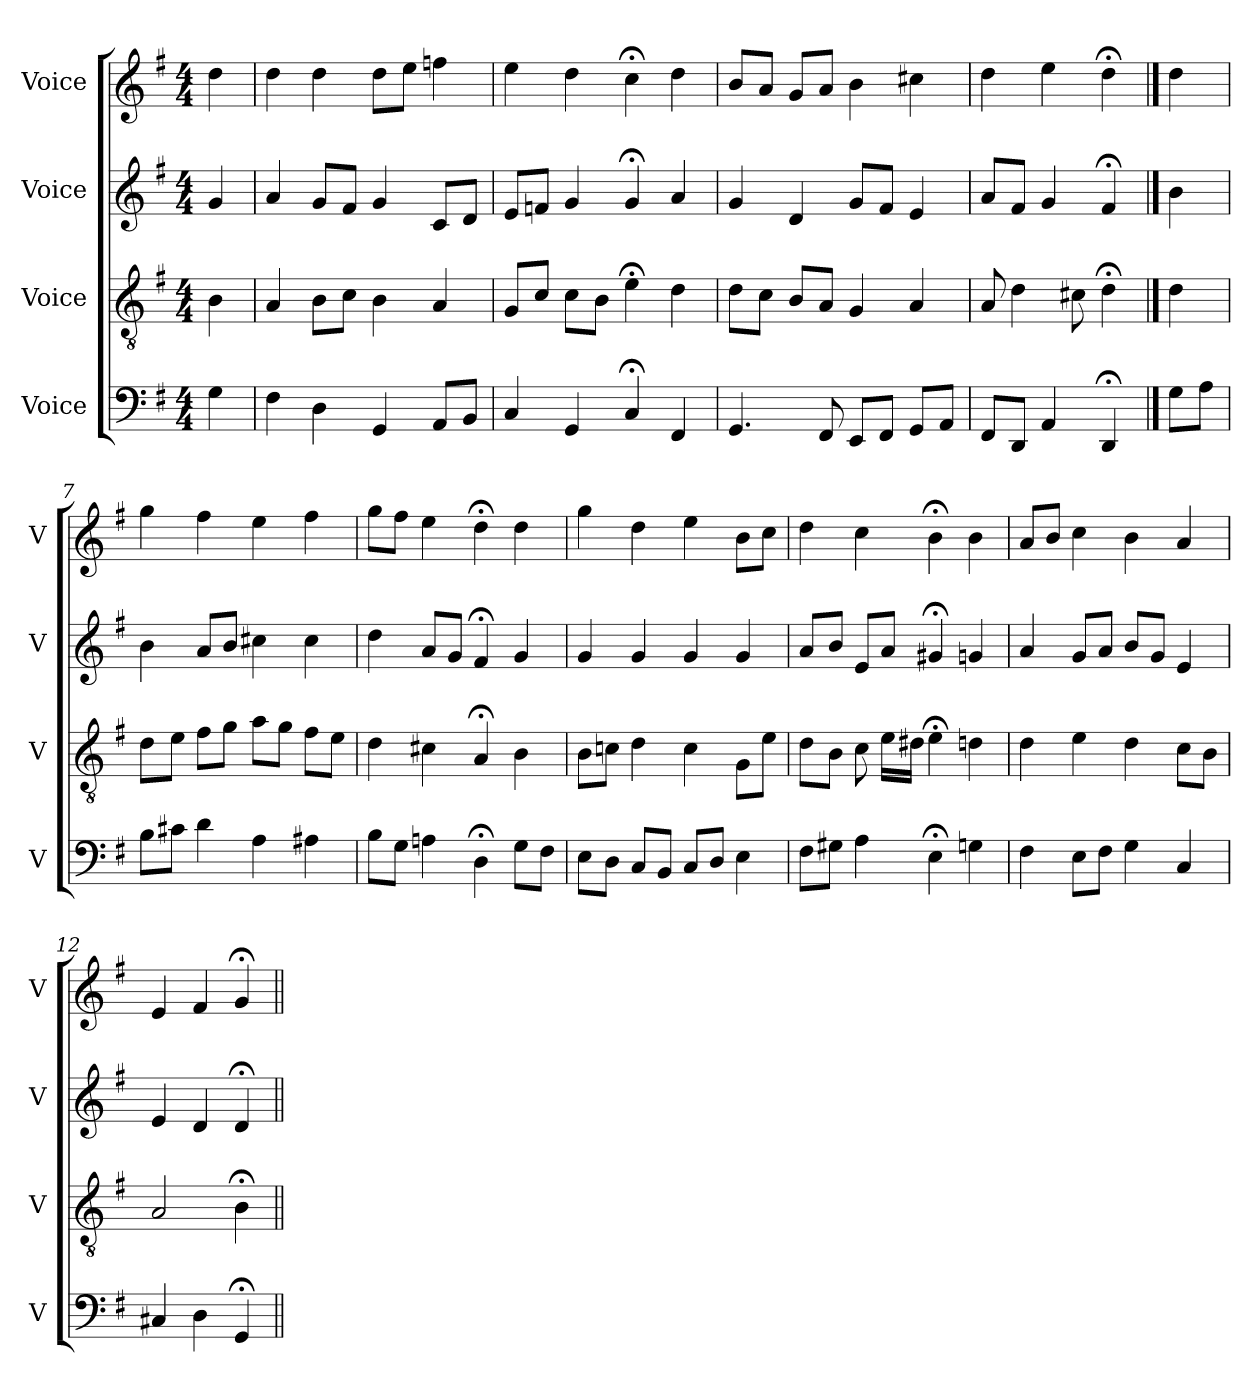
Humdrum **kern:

**kern	**kern	**kern	**kern
*part4	*part3	*part2	*part1
*staff4	*staff3	*staff2	*staff1
*I"Voice	*I"Voice	*I"Voice	*I"Voice
*I'V	*I'V	*I'V	*I'V
*clefF4	*clefGv2	*clefG2	*clefG2
*k[f#]	*k[f#]	*k[f#]	*k[f#]
*M4/4	*M4/4	*M4/4	*M4/4
*MM100	*MM100	*MM100	*MM100
=1	=1	=1	=1
4G\	4B\	4g/	4dd\
=2	=2	=2	=2
4F#\	4A/	4a/	4dd\
4D\	8B\L	8g/L	4dd\
.	8c\J	8f#/J	.
4GG/	4B\	4g/	8dd\L
.	.	.	8ee\J
8AA/L	4A/	8c/L	4ffn\
8BB/J	.	8d/J	.
=3	=3	=3	=3
4C/	8G/L	8e/L	4ee\
.	8c/J	8fn/J	.
4GG/	8c\L	4g/	4dd\
.	8B\J	.	.
4C;/	4e;\	4g;/	4cc;\
4FF#/	4d\	4a/	4dd\
=4	=4	=4	=4
4.GG/	8d\L	4g/	8b/L
.	8c\J	.	8a/J
.	8B/L	4d/	8g/L
8FF#/	8A/J	.	8a/J
8EE/L	4G/	8g/L	4b\
8FF#/J	.	8f#/J	.
8GG/L	4A/	4e/	4cc#X\
8AA/J	.	.	.
=5	=5	=5	=5
8FF#/L	8A/	8a/L	4dd\
8DD/J	4d\	8f#/J	.
4AA/	.	4g/	4ee\
.	8c#X\	.	.
4DD;/	4d;\	4f#;/	4dd;\
==6	==6	==6	==6
8G\L	4d\	4b\	4dd\
8A\J	.	.	.
!!LO:LB:g=z
=7	=7	=7	=7
8B\L	8d\L	4b\	4gg\
8c#X\J	8e\J	.	.
4d\	8f#\L	8a/L	4ff#\
.	8g\J	8b/J	.
4A\	8a\L	4cc#X\	4ee\
.	8g\J	.	.
4A#X\	8f#\L	4cc#\	4ff#\
.	8e\J	.	.
=8	=8	=8	=8
8B\L	4d\	4dd\	8gg\L
8G\J	.	.	8ff#\J
4An\	4c#X\	8a/L	4ee\
.	.	8g/J	.
4D;\	4A;/	4f#;/	4dd;\
8G\L	4B\	4g/	4dd\
8F#\J	.	.	.
=9	=9	=9	=9
8E\L	8B\L	4g/	4gg\
8D\J	8cn\J	.	.
8C/L	4d\	4g/	4dd\
8BB/J	.	.	.
8C/L	4c\	4g/	4ee\
8D/J	.	.	.
4E\	8G\L	4g/	8b\L
.	8e\J	.	8cc\J
=10	=10	=10	=10
8F#\L	8d\L	8a/L	4dd\
8G#X\J	8B\J	8b/J	.
4A\	8c\	8e/L	4cc\
.	16e\LL	8a/J	.
.	16d#X\JJ	.	.
4E;\	4e;\	4g#X;/	4b;\
4Gn\	4dn\	4gn/	4b\
=11	=11	=11	=11
4F#\	4d\	4a/	8a/L
.	.	.	8b/J
8E\L	4e\	8g/L	4cc\
8F#\J	.	8a/J	.
4G\	4d\	8b/L	4b\
.	.	8g/J	.
4C/	8c\L	4e/	4a/
.	8B\J	.	.
!!LO:LB:g=z
=12	=12	=12	=12
4C#X/	2A/	4e/	4e/
4D\	.	4d/	4f#/
4GG;/	4B;\	4d;/	4g;/
=||	=||	=||	=||
*-	*-	*-	*-
